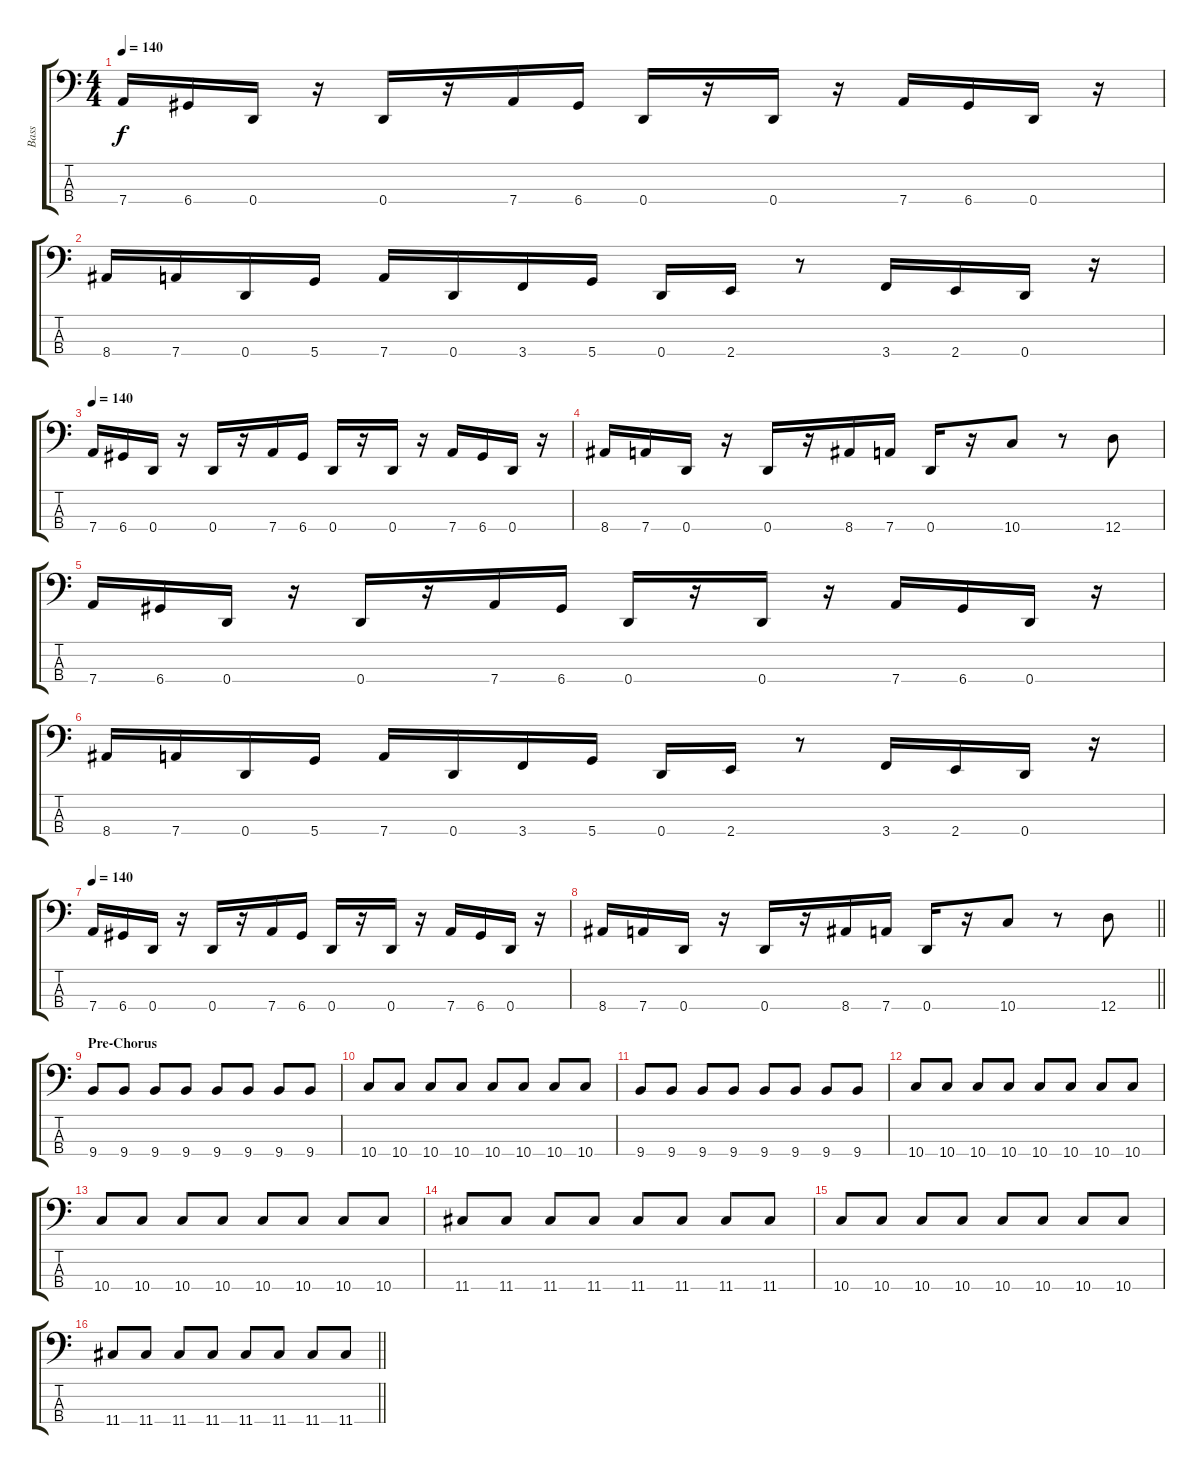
\track ("Bass" "Bass") {instrument electricbassfinger}
\staff {score tabs}
\tuning (G2 D2 A1 D1) {hide}
\ts (4 4)
\tempo 140
\clef f4
\ks c
7.4.16{dy f} 6.4.16 0.4.16 r.16 0.4.16 r.16 7.4.16 6.4.16 0.4.16 r.16 0.4.16 r.16 7.4.16 6.4.16 0.4.16 r.16 |
8.4.16 7.4.16 0.4.16 5.4.16 7.4.16 0.4.16 3.4.16 5.4.16 0.4.16 2.4.16 r.8 3.4.16 2.4.16 0.4.16 r.16 |
\tempo 140
7.4.16 6.4.16 0.4.16 r.16 0.4.16 r.16 7.4.16 6.4.16 0.4.16 r.16 0.4.16 r.16 7.4.16 6.4.16 0.4.16 r.16 |
8.4.16 7.4.16 0.4.16 r.16 0.4.16 r.16 8.4.16 7.4.16 0.4.16 r.16 10.4.8 r.8 12.4.8 |
7.4.16 6.4.16 0.4.16 r.16 0.4.16 r.16 7.4.16 6.4.16 0.4.16 r.16 0.4.16 r.16 7.4.16 6.4.16 0.4.16 r.16 |
8.4.16 7.4.16 0.4.16 5.4.16 7.4.16 0.4.16 3.4.16 5.4.16 0.4.16 2.4.16 r.8 3.4.16 2.4.16 0.4.16 r.16 |
\tempo 140
7.4.16 6.4.16 0.4.16 r.16 0.4.16 r.16 7.4.16 6.4.16 0.4.16 r.16 0.4.16 r.16 7.4.16 6.4.16 0.4.16 r.16 |
\barLineRight lightlight
8.4.16 7.4.16 0.4.16 r.16 0.4.16 r.16 8.4.16 7.4.16 0.4.16 r.16 10.4.8 r.8 12.4.8 |
\section ("" "Pre-Chorus")
9.4.8 9.4.8 9.4.8 9.4.8 9.4.8 9.4.8 9.4.8 9.4.8 |
10.4.8 10.4.8 10.4.8 10.4.8 10.4.8 10.4.8 10.4.8 10.4.8 |
9.4.8 9.4.8 9.4.8 9.4.8 9.4.8 9.4.8 9.4.8 9.4.8 |
10.4.8 10.4.8 10.4.8 10.4.8 10.4.8 10.4.8 10.4.8 10.4.8 |
10.4.8 10.4.8 10.4.8 10.4.8 10.4.8 10.4.8 10.4.8 10.4.8 |
11.4.8 11.4.8 11.4.8 11.4.8 11.4.8 11.4.8 11.4.8 11.4.8 |
10.4.8 10.4.8 10.4.8 10.4.8 10.4.8 10.4.8 10.4.8 10.4.8 |
\barLineRight lightlight
11.4.8 11.4.8 11.4.8 11.4.8 11.4.8 11.4.8 11.4.8 11.4.8
